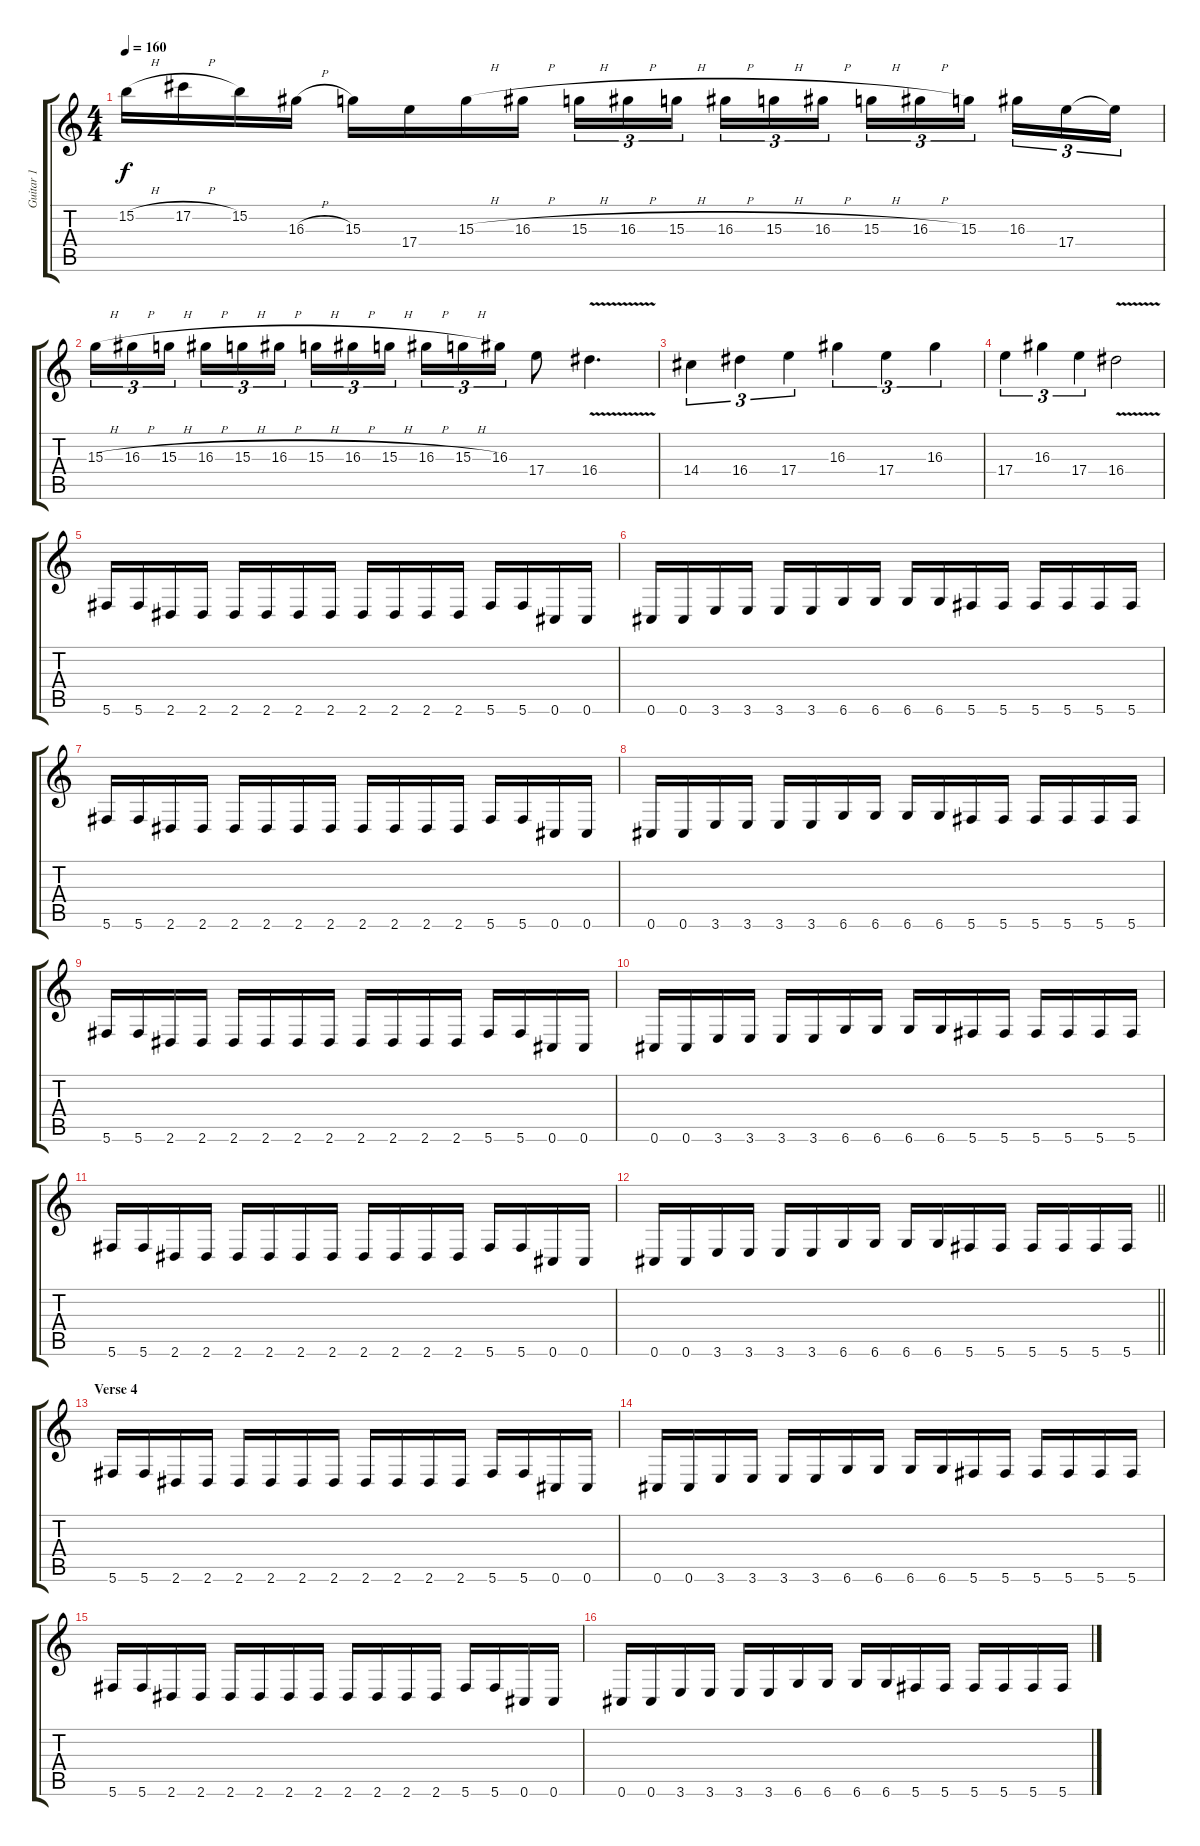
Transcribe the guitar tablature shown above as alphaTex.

\track ("Guitar 1" "Guitar 1") {instrument distortionguitar}
\staff {score tabs}
\tuning (Db4 Ab3 E3 B2 Gb2 Db2) {hide}
\ts (4 4)
\tempo 160
\clef g2
\ks c
15.2{h}.16{dy f} 17.2{h}.16 15.2.16 16.3{h}.16 15.3.16 17.4.16 15.3{h}.16 16.3{h}.16 15.3{h}.16{tu (3 2)} 16.3{h}.16{tu (3 2)} 15.3{h}.16{tu (3 2) beam splitsecondary} 16.3{h}.16{tu (3 2)} 15.3{h}.16{tu (3 2)} 16.3{h}.16{tu (3 2)} 15.3{h}.16{tu (3 2)} 16.3{h}.16{tu (3 2)} 15.3.16{tu (3 2) beam splitsecondary} 16.3.16{tu (3 2)} 17.4.16{tu (3 2)} 17.4{t}.16{tu (3 2)} |
15.3{h}.16{tu (3 2)} 16.3{h}.16{tu (3 2)} 15.3{h}.16{tu (3 2) beam splitsecondary} 16.3{h}.16{tu (3 2)} 15.3{h}.16{tu (3 2)} 16.3{h}.16{tu (3 2)} 15.3{h}.16{tu (3 2)} 16.3{h}.16{tu (3 2)} 15.3{h}.16{tu (3 2) beam splitsecondary} 16.3{h}.16{tu (3 2)} 15.3{h}.16{tu (3 2)} 16.3.16{tu (3 2)} 17.4.8 16.4{v}.4{d} |
14.4.4{tu (3 2)} 16.4.4{tu (3 2)} 17.4.4{tu (3 2)} 16.3.4{tu (3 2)} 17.4.4{tu (3 2)} 16.3.4{tu (3 2)} |
17.4.4{tu (3 2)} 16.3.4{tu (3 2)} 17.4.4{tu (3 2)} 16.4{v}.2 |
5.6.16 5.6.16 2.6.16 2.6.16 2.6.16 2.6.16 2.6.16 2.6.16 2.6.16 2.6.16 2.6.16 2.6.16 5.6.16 5.6.16 0.6.16 0.6.16 |
0.6.16 0.6.16 3.6.16 3.6.16 3.6.16 3.6.16 6.6.16 6.6.16 6.6.16 6.6.16 5.6.16 5.6.16 5.6.16 5.6.16 5.6.16 5.6.16 |
5.6.16 5.6.16 2.6.16 2.6.16 2.6.16 2.6.16 2.6.16 2.6.16 2.6.16 2.6.16 2.6.16 2.6.16 5.6.16 5.6.16 0.6.16 0.6.16 |
0.6.16 0.6.16 3.6.16 3.6.16 3.6.16 3.6.16 6.6.16 6.6.16 6.6.16 6.6.16 5.6.16 5.6.16 5.6.16 5.6.16 5.6.16 5.6.16 |
5.6.16 5.6.16 2.6.16 2.6.16 2.6.16 2.6.16 2.6.16 2.6.16 2.6.16 2.6.16 2.6.16 2.6.16 5.6.16 5.6.16 0.6.16 0.6.16 |
0.6.16 0.6.16 3.6.16 3.6.16 3.6.16 3.6.16 6.6.16 6.6.16 6.6.16 6.6.16 5.6.16 5.6.16 5.6.16 5.6.16 5.6.16 5.6.16 |
5.6.16 5.6.16 2.6.16 2.6.16 2.6.16 2.6.16 2.6.16 2.6.16 2.6.16 2.6.16 2.6.16 2.6.16 5.6.16 5.6.16 0.6.16 0.6.16 |
\barLineRight lightlight
0.6.16 0.6.16 3.6.16 3.6.16 3.6.16 3.6.16 6.6.16 6.6.16 6.6.16 6.6.16 5.6.16 5.6.16 5.6.16 5.6.16 5.6.16 5.6.16 |
\section ("" "Verse 4")
5.6.16 5.6.16 2.6.16 2.6.16 2.6.16 2.6.16 2.6.16 2.6.16 2.6.16 2.6.16 2.6.16 2.6.16 5.6.16 5.6.16 0.6.16 0.6.16 |
0.6.16 0.6.16 3.6.16 3.6.16 3.6.16 3.6.16 6.6.16 6.6.16 6.6.16 6.6.16 5.6.16 5.6.16 5.6.16 5.6.16 5.6.16 5.6.16 |
5.6.16 5.6.16 2.6.16 2.6.16 2.6.16 2.6.16 2.6.16 2.6.16 2.6.16 2.6.16 2.6.16 2.6.16 5.6.16 5.6.16 0.6.16 0.6.16 |
0.6.16 0.6.16 3.6.16 3.6.16 3.6.16 3.6.16 6.6.16 6.6.16 6.6.16 6.6.16 5.6.16 5.6.16 5.6.16 5.6.16 5.6.16 5.6.16
